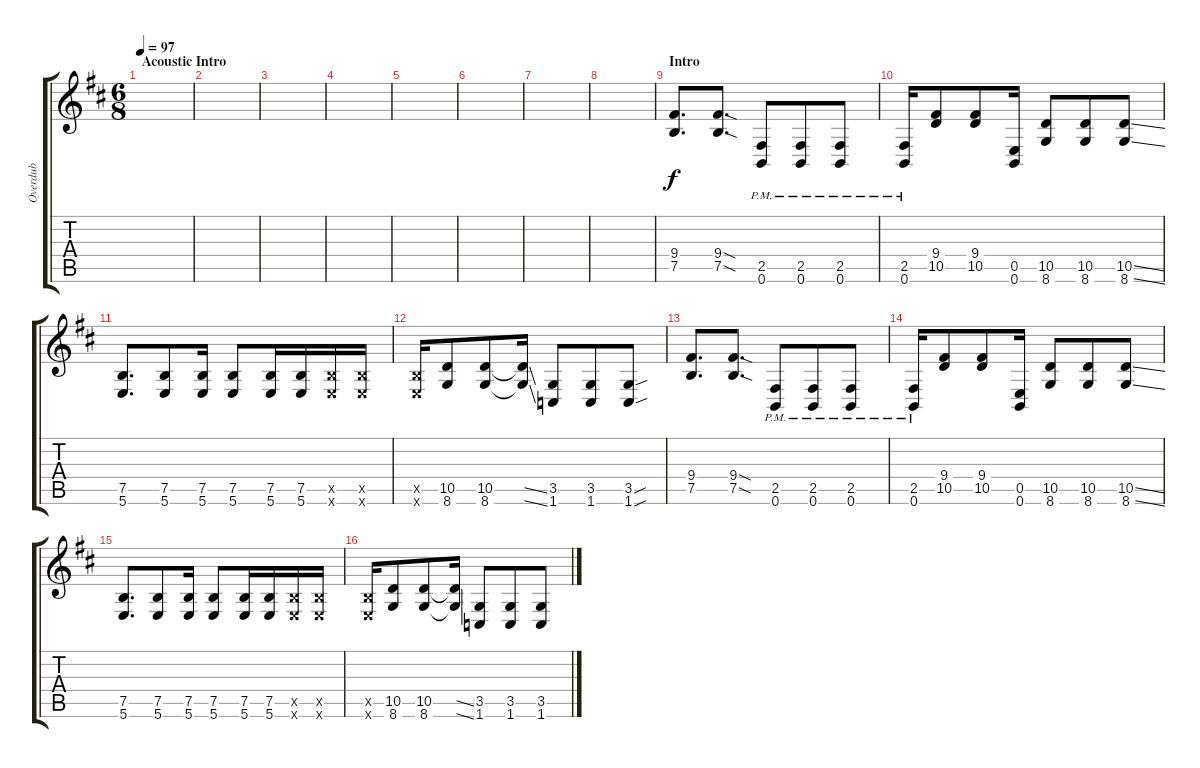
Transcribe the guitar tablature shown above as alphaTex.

\track ("Overdub" "Overdub") {instrument overdrivenguitar}
\staff {score tabs}
\tuning (B3 Gb3 D3 A2 E2 B1) {hide}
\ts (6 8)
\section ("" "Acoustic Intro")
\tempo 97
\clef g2
\ks bminor
|
|
|
|
|
|
|
|
\section ("" "Intro")
(9.4 7.5).8{d} (9.4{sod} 7.5{sod}).8{d} (2.5{pm} 0.6{pm}).8 (2.5{pm} 0.6{pm}).8 (2.5{pm} 0.6{pm}).8 |
(2.5{pm} 0.6{pm}).16 (9.4 10.5).8 (9.4 10.5).8 (0.5 0.6).16 (10.5 8.6).8 (10.5 8.6).8 (10.5{ss} 8.6{ss}).8 |
(7.5 5.6).8{d} (7.5 5.6).8 (7.5 5.6).16 (7.5 5.6).8 (7.5 5.6).16 (7.5 5.6).16 (7.5{x} 5.6{x}).16 (7.5{x} 5.6{x}).16 |
(7.5{x} 5.6{x}).16 (10.5 8.6).8 (10.5 8.6).8 (10.5{ss t} 8.6{ss t}).16 (3.5 1.6).8 (3.5 1.6).8 (3.5{sou} 1.6{sou}).8 |
(9.4 7.5).8{d} (9.4{sod} 7.5{sod}).8{d} (2.5{pm} 0.6{pm}).8 (2.5{pm} 0.6{pm}).8 (2.5{pm} 0.6{pm}).8 |
(2.5{pm} 0.6{pm}).16 (9.4 10.5).8 (9.4 10.5).8 (0.5 0.6).16 (10.5 8.6).8 (10.5 8.6).8 (10.5{ss} 8.6{ss}).8 |
(7.5 5.6).8{d} (7.5 5.6).8 (7.5 5.6).16 (7.5 5.6).8 (7.5 5.6).16 (7.5 5.6).16 (7.5{x} 5.6{x}).16 (7.5{x} 5.6{x}).16 |
(7.5{x} 5.6{x}).16 (10.5 8.6).8 (10.5 8.6).8 (10.5{ss t} 8.6{ss t}).16 (3.5 1.6).8 (3.5 1.6).8 (3.5 1.6).8
